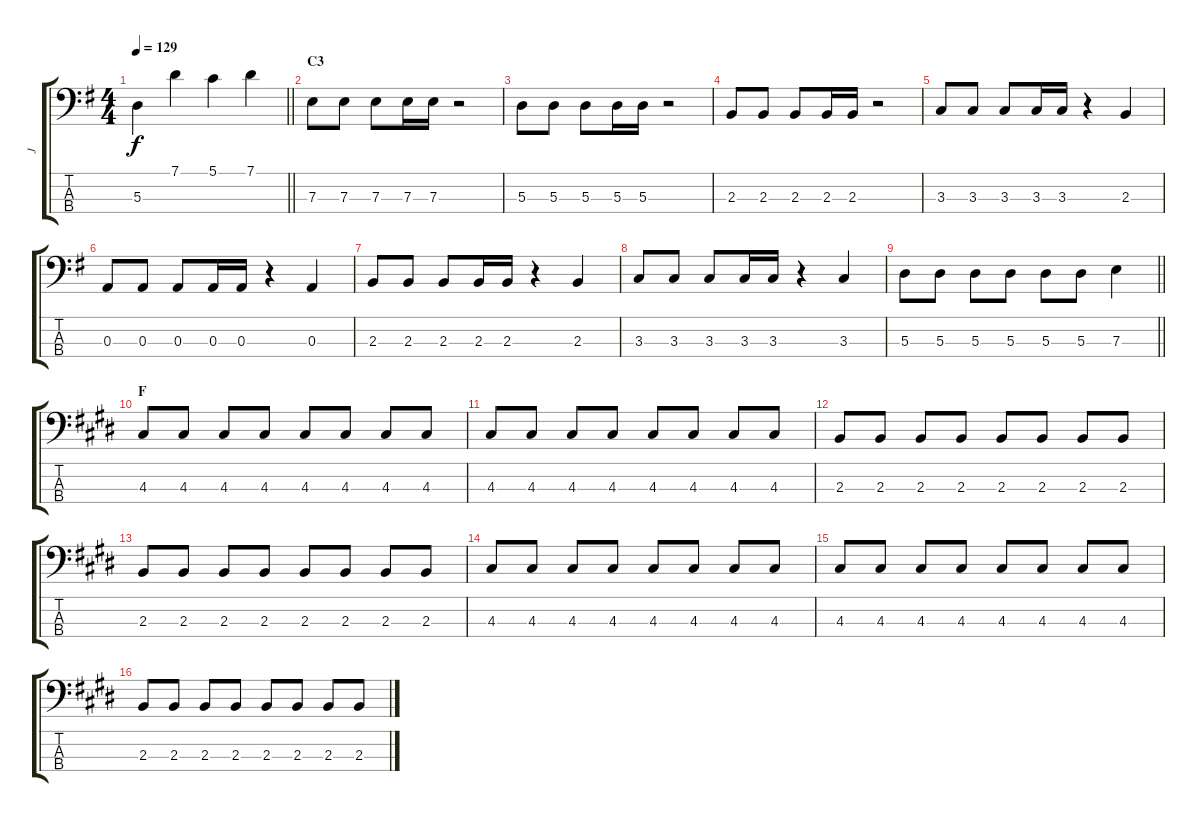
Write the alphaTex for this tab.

\track ("J" "J") {instrument electricbasspick}
\staff {score tabs}
\tuning (G2 D2 A1 E1) {hide}
\ts (4 4)
\tempo 129
\clef f4
\barLineRight lightlight
\ks g
5.3.4{dy f} 7.1.4 5.1.4 7.1.4 |
\section ("" "C3")
7.3.8 7.3.8 7.3.8 7.3.16 7.3.16 r.2 |
5.3.8 5.3.8 5.3.8 5.3.16 5.3.16 r.2 |
2.3.8 2.3.8 2.3.8 2.3.16 2.3.16 r.2 |
3.3.8 3.3.8 3.3.8 3.3.16 3.3.16 r.4 2.3.4 |
0.3.8 0.3.8 0.3.8 0.3.16 0.3.16 r.4 0.3.4 |
2.3.8 2.3.8 2.3.8 2.3.16 2.3.16 r.4 2.3.4 |
3.3.8 3.3.8 3.3.8 3.3.16 3.3.16 r.4 3.3.4 |
\barLineRight lightlight
5.3.8 5.3.8 5.3.8 5.3.8 5.3.8 5.3.8 7.3.4 |
\section ("" "F")
\ks e
4.3.8 4.3.8 4.3.8 4.3.8 4.3.8 4.3.8 4.3.8 4.3.8 |
4.3.8 4.3.8 4.3.8 4.3.8 4.3.8 4.3.8 4.3.8 4.3.8 |
2.3.8 2.3.8 2.3.8 2.3.8 2.3.8 2.3.8 2.3.8 2.3.8 |
2.3.8 2.3.8 2.3.8 2.3.8 2.3.8 2.3.8 2.3.8 2.3.8 |
4.3.8 4.3.8 4.3.8 4.3.8 4.3.8 4.3.8 4.3.8 4.3.8 |
4.3.8 4.3.8 4.3.8 4.3.8 4.3.8 4.3.8 4.3.8 4.3.8 |
2.3.8 2.3.8 2.3.8 2.3.8 2.3.8 2.3.8 2.3.8 2.3.8
